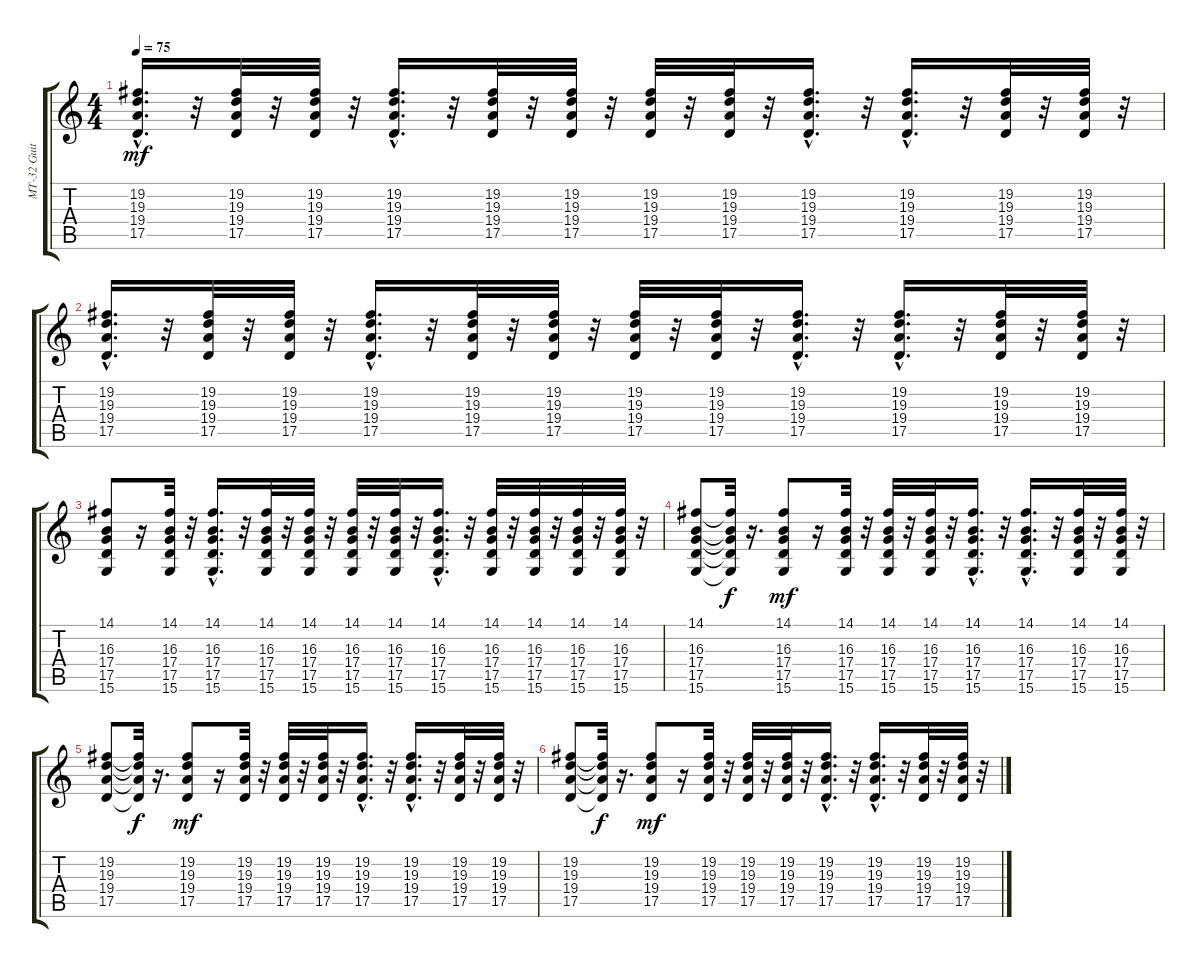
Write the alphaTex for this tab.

\track ("MT-32 Guitar 2" "MT-32 Guit") {instrument frenchhorn}
\staff {score tabs}
\tuning (E4 B3 G3 D3 A2 E2) {hide}
\ts (4 4)
\tempo 75
\clef g2
\ks c
(19.2{hac} 19.3{hac} 19.4{hac} 17.5{hac}).16{d dy mf volume 8} r.32 (19.2 19.3 19.4 17.5).32{volume 8} r.32 (19.2 19.3 19.4 17.5).32{volume 8} r.32 (19.2{hac} 19.3{hac} 19.4{hac} 17.5{hac}).16{d} r.32 (19.2 19.3 19.4 17.5).32{volume 8} r.32 (19.2 19.3 19.4 17.5).32{volume 8} r.32 (19.2 19.3 19.4 17.5).32{volume 8} r.32 (19.2 19.3 19.4 17.5).32 r.32 (19.2{hac} 19.3{hac} 19.4{hac} 17.5{hac}).16{d volume 7} r.32 (19.2{hac} 19.3{hac} 19.4{hac} 17.5{hac}).16{d volume 7} r.32 (19.2 19.3 19.4 17.5).32{volume 7} r.32 (19.2 19.3 19.4 17.5).32{volume 7} r.32 |
(19.2{hac} 19.3{hac} 19.4{hac} 17.5{hac}).16{d} r.32 (19.2 19.3 19.4 17.5).32{volume 7} r.32 (19.2 19.3 19.4 17.5).32{volume 7} r.32 (19.2{hac} 19.3{hac} 19.4{hac} 17.5{hac}).16{d} r.32 (19.2 19.3 19.4 17.5).32{volume 6} r.32 (19.2 19.3 19.4 17.5).32 r.32 (19.2 19.3 19.4 17.5).32{volume 6} r.32 (19.2 19.3 19.4 17.5).32 r.32 (19.2{hac} 19.3{hac} 19.4{hac} 17.5{hac}).16{d volume 6} r.32 (19.2{hac} 19.3{hac} 19.4{hac} 17.5{hac}).16{d volume 6} r.32 (19.2 19.3 19.4 17.5).32{volume 6} r.32 (19.2 19.3 19.4 17.5).32{volume 6} r.32 |
(14.1 16.3 17.4 17.5 15.6).8 r.16 (14.1 16.3 17.4 17.5 15.6).32{volume 6} r.32 (14.1{hac} 16.3{hac} 17.4{hac} 17.5{hac} 15.6{hac}).16{d volume 6} r.32 (14.1 16.3 17.4 17.5 15.6).32{volume 5} r.32 (14.1 16.3 17.4 17.5 15.6).32 r.32 (14.1 16.3 17.4 17.5 15.6).32{volume 5} r.32 (14.1 16.3 17.4 17.5 15.6).32{volume 5} r.32 (14.1{hac} 16.3{hac} 17.4{hac} 17.5{hac} 15.6{hac}).16{d} r.32 (14.1 16.3 17.4 17.5 15.6).32{volume 5} r.32 (14.1 16.3 17.4 17.5 15.6).32{volume 5} r.32 (14.1 16.3 17.4 17.5 15.6).32 r.32 (14.1 16.3 17.4 17.5 15.6).32{volume 5} r.32 |
(14.1 16.3 17.4 17.5 15.6).8{volume 5} (14.1{t} 16.3{t} 17.4{t} 17.5{t} 15.6{t}).32{dy f} r.16{d} (14.1 16.3 17.4 17.5 15.6).8{dy mf volume 4} r.16 (14.1 16.3 17.4 17.5 15.6).32{volume 4} r.32 (14.1 16.3 17.4 17.5 15.6).32 r.32 (14.1 16.3 17.4 17.5 15.6).32{volume 4} r.32 (14.1{hac} 16.3{hac} 17.4{hac} 17.5{hac} 15.6{hac}).16{d} r.32 (14.1{hac} 16.3{hac} 17.4{hac} 17.5{hac} 15.6{hac}).16{d volume 4} r.32 (14.1 16.3 17.4 17.5 15.6).32{volume 4} r.32 (14.1 16.3 17.4 17.5 15.6).32 r.32 |
(19.2 19.3 19.4 17.5).8{volume 4} (19.2{t} 19.3{t} 19.4{t} 17.5{t}).32{dy f} r.16{d} (19.2 19.3 19.4 17.5).8{dy mf volume 3} r.16 (19.2 19.3 19.4 17.5).32{volume 3} r.32 (19.2 19.3 19.4 17.5).32 r.32 (19.2 19.3 19.4 17.5).32{volume 3} r.32 (19.2{hac} 19.3{hac} 19.4{hac} 17.5{hac}).16{d volume 3} r.32 (19.2{hac} 19.3{hac} 19.4{hac} 17.5{hac}).16{d volume 3} r.32 (19.2 19.3 19.4 17.5).32{volume 2} r.32 (19.2 19.3 19.4 17.5).32 r.32 |
(19.2 19.3 19.4 17.5).8{volume 2} (19.2{t} 19.3{t} 19.4{t} 17.5{t}).32{dy f} r.16{d} (19.2 19.3 19.4 17.5).8{dy mf volume 2} r.16 (19.2 19.3 19.4 17.5).32{volume 2} r.32 (19.2 19.3 19.4 17.5).32{volume 2} r.32 (19.2 19.3 19.4 17.5).32 r.32 (19.2{hac} 19.3{hac} 19.4{hac} 17.5{hac}).16{d volume 2} r.32 (19.2{hac} 19.3{hac} 19.4{hac} 17.5{hac}).16{d volume 2} r.32 (19.2 19.3 19.4 17.5).32{volume 1} r.32 (19.2 19.3 19.4 17.5).32{volume 1} r.32
